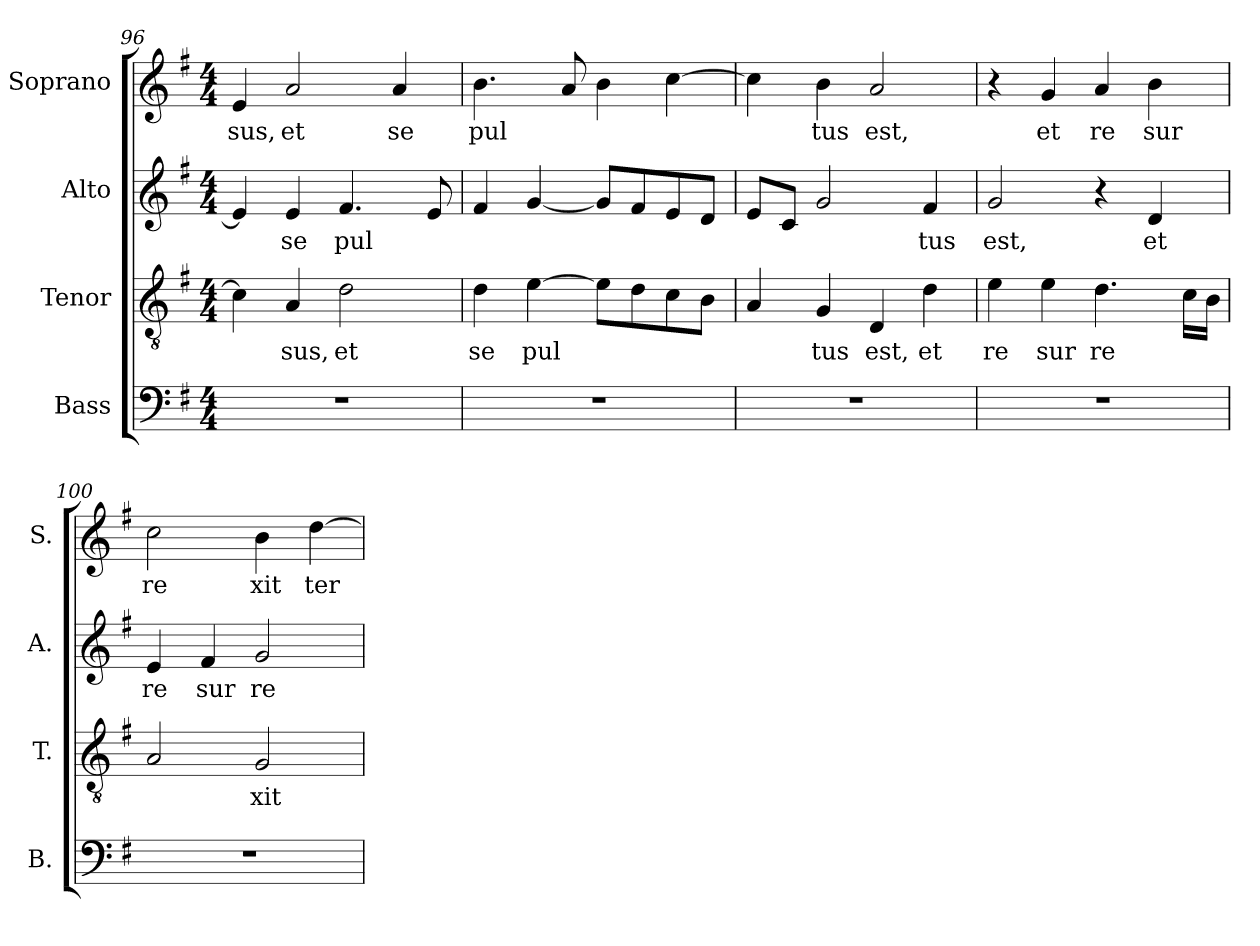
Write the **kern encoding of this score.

**kern	**kern	**text	**kern	**text	**kern	**text
*part4	*part3	*part3	*part2	*part2	*part1	*part1
*staff4	*staff3	*staff3	*staff2	*staff2	*staff1	*staff1
*I"Bass	*I"Tenor	*	*I"Alto	*	*I"Soprano	*
*I'B.	*I'T.	*	*I'A.	*	*I'S.	*
*clefF4	*clefGv2	*	*clefG2	*	*clefG2	*
*	*ITrd7c12	*	*	*	*	*
*k[f#]	*k[f#]	*	*k[f#]	*	*k[f#]	*
*G:	*G:	*	*G:	*	*G:	*
*M4/4	*M4/4	*	*M4/4	*	*M4/4	*
=96	=96	=96	=96	=96	=96	=96
!	!	!	!	!	!	!LO:LY:b:color=#000000
1r	4Ci\]	.	4ei/]	.	4ei/	sus,
!	!	!LO:LY:b:color=#000000	!	!	!	!
!	!	!	!	!LO:LY:b:color=#000000	!	!
!	!	!	!	!	!	!LO:LY:b:color=#000000
.	4AAi/	sus,	4ei/	se	2ai/	et
!	!	!LO:LY:b:color=#000000	!	!	!	!
!	!	!	!	!LO:LY:b:color=#000000	!	!
.	2Di\	et	4.f#i/	pul	.	.
!	!	!	!	!	!	!LO:LY:b:color=#000000
.	.	.	.	.	4ai/	se
.	.	.	8ei/	.	.	.
=97	=97	=97	=97	=97	=97	=97
!	!	!LO:LY:b:color=#000000	!	!	!	!
!	!	!	!	!	!	!LO:LY:b:color=#000000
1r	4Di\	se	4f#i/	.	4.bi\	pul
!	!	!LO:LY:b:color=#000000	!	!	!	!
.	[4Ei\	pul	[4gi/	.	.	.
.	.	.	.	.	8ai/	.
.	8Ei\L]	.	8gi/L]	.	4bi\	.
.	8Di\	.	8f#i/	.	.	.
.	8Ci\	.	8ei/	.	[4cci\	.
.	8BBi\J	.	8di/J	.	.	.
=98	=98	=98	=98	=98	=98	=98
1r	4AAi/	.	8ei/L	.	4cci\]	.
.	.	.	8ci/J	.	.	.
!	!	!LO:LY:b:color=#000000	!	!	!	!
!	!	!	!	!	!	!LO:LY:b:color=#000000
.	4GGi/	tus	2gi/	.	4bi\	tus
!	!	!LO:LY:b:color=#000000	!	!	!	!
!	!	!	!	!	!	!LO:LY:b:color=#000000
.	4DDi/	est,	.	.	2ai/	est,
!	!	!LO:LY:b:color=#000000	!	!	!	!
!	!	!	!	!LO:LY:b:color=#000000	!	!
.	4Di\	et	4f#i/	tus	.	.
!!LO:PB:g=z
=99	=99	=99	=99	=99	=99	=99
!	!	!LO:LY:b:color=#000000	!	!	!	!
!	!	!	!	!LO:LY:b:color=#000000	!	!
1r	4Ei\	re	2gi/	est,	4r	.
!	!	!LO:LY:b:color=#000000	!	!	!	!
!	!	!	!	!	!	!LO:LY:b:color=#000000
.	4Ei\	sur	.	.	4gi/	et
!	!	!LO:LY:b:color=#000000	!	!	!	!
!	!	!	!	!	!	!LO:LY:b:color=#000000
.	4.Di\	re	4r	.	4ai/	re
!	!	!	!	!LO:LY:b:color=#000000	!	!
!	!	!	!	!	!	!LO:LY:b:color=#000000
.	.	.	4di/	et	4bi\	sur
.	16Ci\LL	.	.	.	.	.
.	16BBi\JJ	.	.	.	.	.
=100	=100	=100	=100	=100	=100	=100
!	!	!	!	!LO:LY:b:color=#000000	!	!
!	!	!	!	!	!	!LO:LY:b:color=#000000
1r	2AAi/	.	4ei/	re	2cci\	re
!	!	!	!	!LO:LY:b:color=#000000	!	!
.	.	.	4f#i/	sur	.	.
!	!	!LO:LY:b:color=#000000	!	!	!	!
!	!	!	!	!LO:LY:b:color=#000000	!	!
!	!	!	!	!	!	!LO:LY:b:color=#000000
.	2GGi/	xit	2gi/	re	4bi\	xit
!	!	!	!	!	!	!LO:LY:b:color=#000000
.	.	.	.	.	[4ddi\	ter
=	=	=	=	=	=	=
*-	*-	*-	*-	*-	*-	*-
